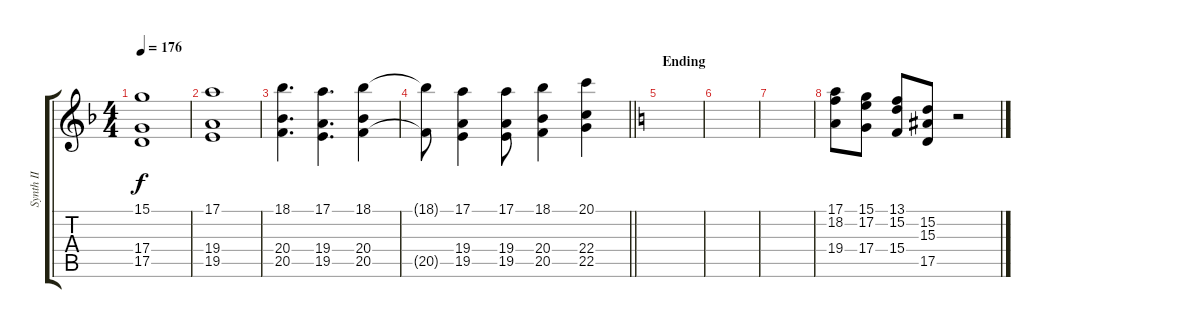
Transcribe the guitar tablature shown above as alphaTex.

\track ("Synth II" "Synth II") {instrument stringensemble1}
\staff {score tabs}
\tuning (E4 B3 G3 D3 A2 E2) {hide}
\ts (4 4)
\tempo 176
\clef g2
\ks f
(15.1 17.4 17.5).1{dy f} |
(17.1 19.4 19.5).1 |
(18.1 20.4 20.5).4{d} (17.1 19.4 19.5).4{d} (18.1 20.4 20.5).4 |
\barLineRight lightlight
(18.1{t} 20.5{t}).8 (17.1 19.4 19.5).4 (17.1 19.4 19.5).8 (18.1 20.4 20.5).4 (20.1 22.4 22.5).4 |
\section ("" "Ending")
\ks c
|
|
|
(17.1 18.2 19.4).8 (15.1 17.2 17.4).8 (13.1 15.2 15.4).8 (15.2 15.3 17.5).8 r.2
